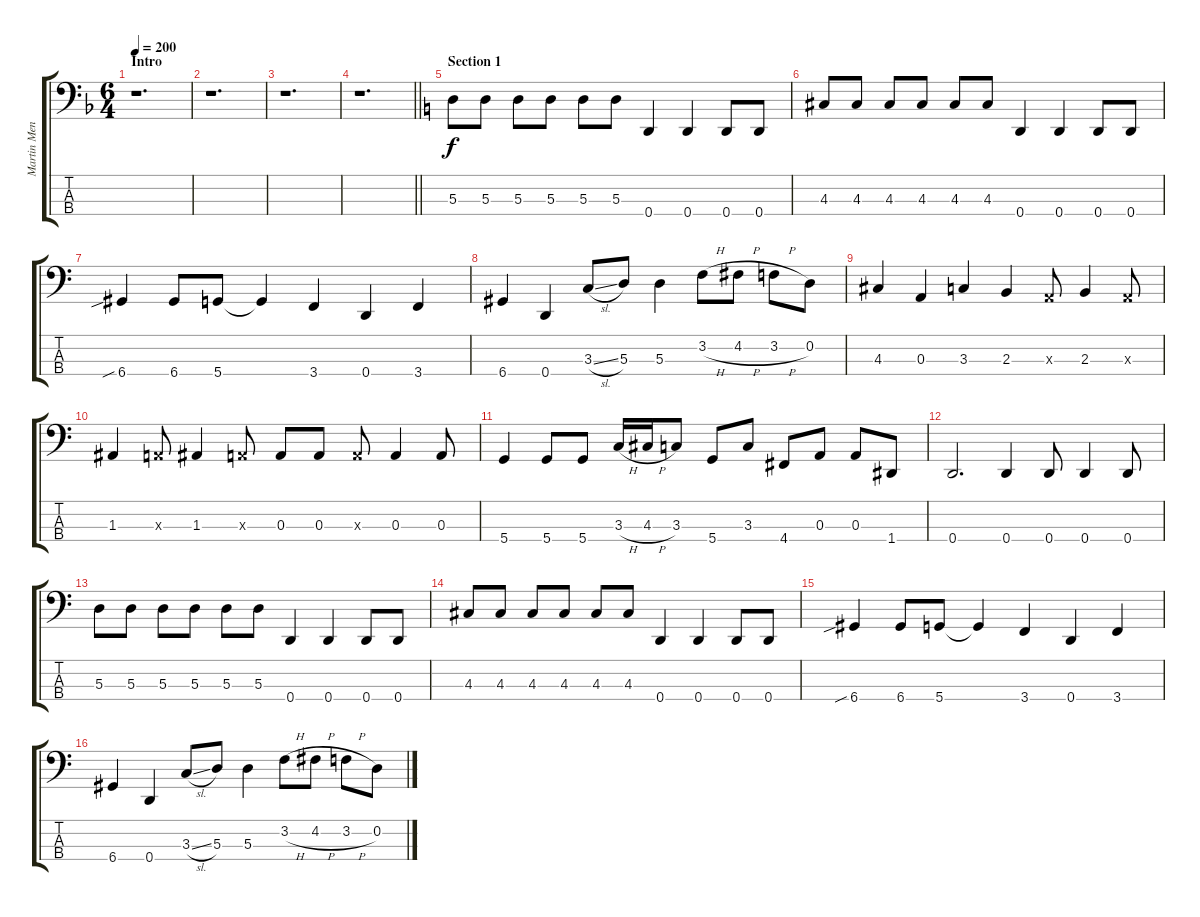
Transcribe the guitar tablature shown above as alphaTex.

\track ("Martin Mendez" "Martin Men") {instrument electricbassfinger}
\staff {score tabs}
\tuning (G2 D2 A1 D1) {hide}
\ts (6 4)
\section ("" "Intro")
\tempo 200
\clef f4
\ks f
r.1{d dy f instrument electricbassfinger} |
r.1{d} |
r.1{d} |
\barLineRight lightlight
r.1{d} |
\section ("" "Section 1")
\ks c
5.3.8 5.3.8 5.3.8 5.3.8 5.3.8 5.3.8 0.4.4 0.4.4 0.4.8 0.4.8 |
4.3.8 4.3.8 4.3.8 4.3.8 4.3.8 4.3.8 0.4.4 0.4.4 0.4.8 0.4.8 |
6.4{sib}.4 6.4.8 5.4.8 5.4{t}.4 3.4.4 0.4.4 3.4.4 |
6.4.4 0.4.4 3.3{sl}.8 5.3.8 5.3.4 3.2{h}.8 4.2{h}.8 3.2{h}.8 0.2.8 |
4.3.4 0.3.4 3.3.4 2.3.4 0.3{x}.8 2.3.4 0.3{x}.8 |
1.3.4 0.3{x}.8 1.3.4 0.3{x}.8 0.3.8 0.3.8 0.3{x}.8 0.3.4 0.3.8 |
5.4.4 5.4.8 5.4.8 3.3{h}.16 4.3{h}.16 3.3.8 5.4.8 3.3.8 4.4.8 0.3.8 0.3.8 1.4.8 |
0.4.2{d} 0.4.4 0.4.8 0.4.4 0.4.8 |
5.3.8 5.3.8 5.3.8 5.3.8 5.3.8 5.3.8 0.4.4 0.4.4 0.4.8 0.4.8 |
4.3.8 4.3.8 4.3.8 4.3.8 4.3.8 4.3.8 0.4.4 0.4.4 0.4.8 0.4.8 |
6.4{sib}.4 6.4.8 5.4.8 5.4{t}.4 3.4.4 0.4.4 3.4.4 |
6.4.4 0.4.4 3.3{sl}.8 5.3.8 5.3.4 3.2{h}.8 4.2{h}.8 3.2{h}.8 0.2.8
